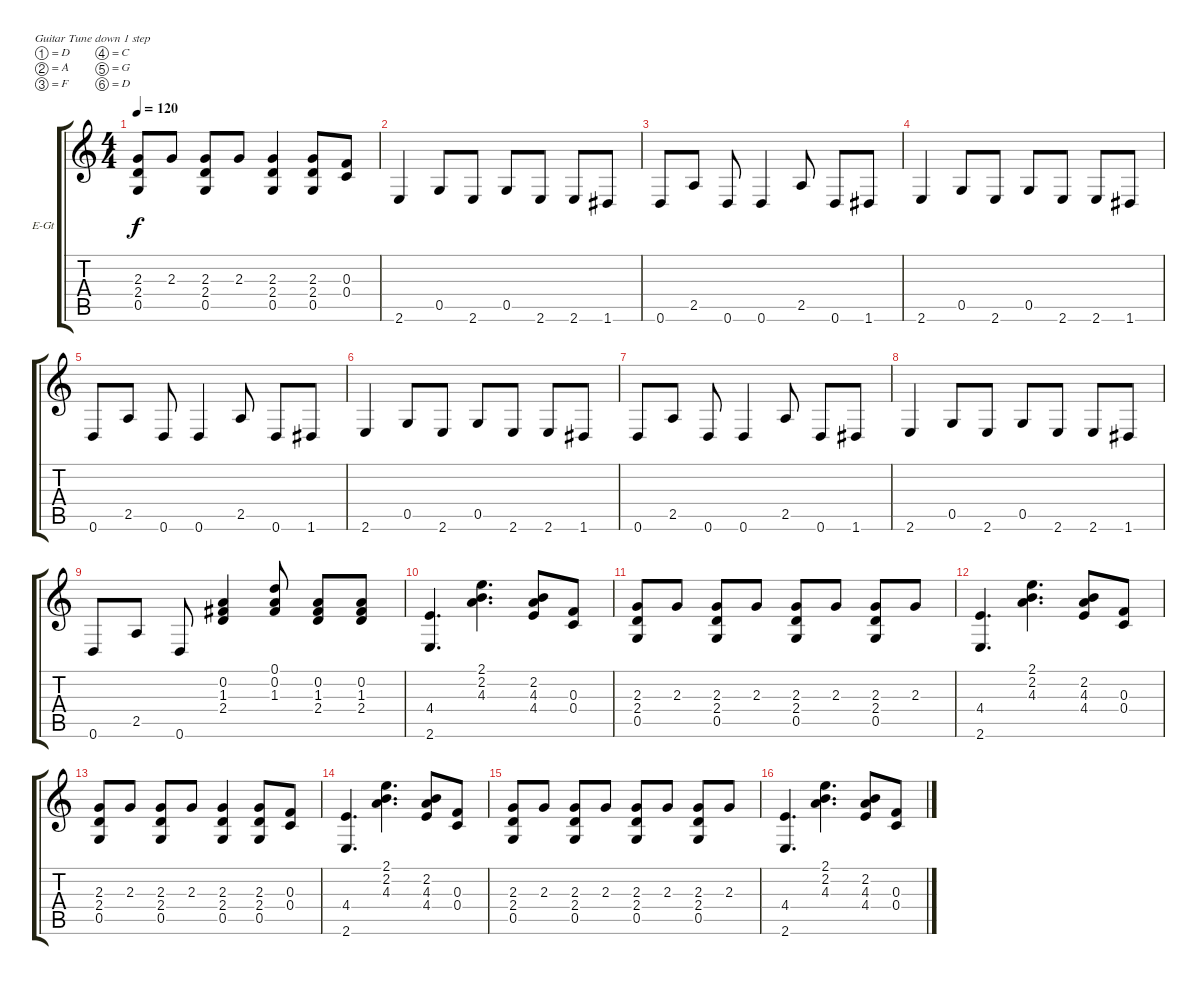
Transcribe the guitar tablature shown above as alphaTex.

\bracketExtendMode groupsimilarinstruments
\firstSystemTrackNameOrientation horizontal
\otherSystemsTrackNameOrientation horizontal
\track ("Clean Guitar" "E-Gt") {instrument electricguitarclean}
\staff {score tabs}
\tuning (D4 A3 F3 C3 G2 D2)
\ts (4 4)
\tempo 120
\clef g2
\ks c
(2.3 2.4 0.5).8{dy f} 2.3.8 (2.3 2.4 0.5).8 2.3.8 (2.3 2.4 0.5).4 (2.3 2.4 0.5).8 (0.3 0.4).8 |
2.6.4 0.5.8 2.6.8 0.5.8 2.6.8 2.6.8 1.6.8 |
0.6.8 2.5.8 0.6.8 0.6.4 2.5.8 0.6.8 1.6.8 |
2.6.4 0.5.8 2.6.8 0.5.8 2.6.8 2.6.8 1.6.8 |
0.6.8 2.5.8 0.6.8 0.6.4 2.5.8 0.6.8 1.6.8 |
2.6.4 0.5.8 2.6.8 0.5.8 2.6.8 2.6.8 1.6.8 |
0.6.8 2.5.8 0.6.8 0.6.4 2.5.8 0.6.8 1.6.8 |
2.6.4 0.5.8 2.6.8 0.5.8 2.6.8 2.6.8 1.6.8 |
0.6.8 2.5.8 0.6.8 (0.2 1.3 2.4).4 (0.1 0.2 1.3).8 (0.2 1.3 2.4).8 (0.2 1.3 2.4).8 |
(4.4 2.6).4{d} (2.1 2.2 4.3).4{d} (2.2 4.3 4.4).8 (0.3 0.4).8 |
(2.3 2.4 0.5).8 2.3.8 (2.3 2.4 0.5).8 2.3.8 (2.3 2.4 0.5).8 2.3.8 (2.3 2.4 0.5).8 2.3.8 |
(4.4 2.6).4{d} (2.1 2.2 4.3).4{d} (2.2 4.3 4.4).8 (0.3 0.4).8 |
(2.3 2.4 0.5).8 2.3.8 (2.3 2.4 0.5).8 2.3.8 (2.3 2.4 0.5).4 (2.3 2.4 0.5).8 (0.3 0.4).8 |
(4.4 2.6).4{d} (2.1 2.2 4.3).4{d} (2.2 4.3 4.4).8 (0.3 0.4).8 |
(2.3 2.4 0.5).8 2.3.8 (2.3 2.4 0.5).8 2.3.8 (2.3 2.4 0.5).8 2.3.8 (2.3 2.4 0.5).8 2.3.8 |
(4.4 2.6).4{d} (2.1 2.2 4.3).4{d} (2.2 4.3 4.4).8 (0.3 0.4).8
